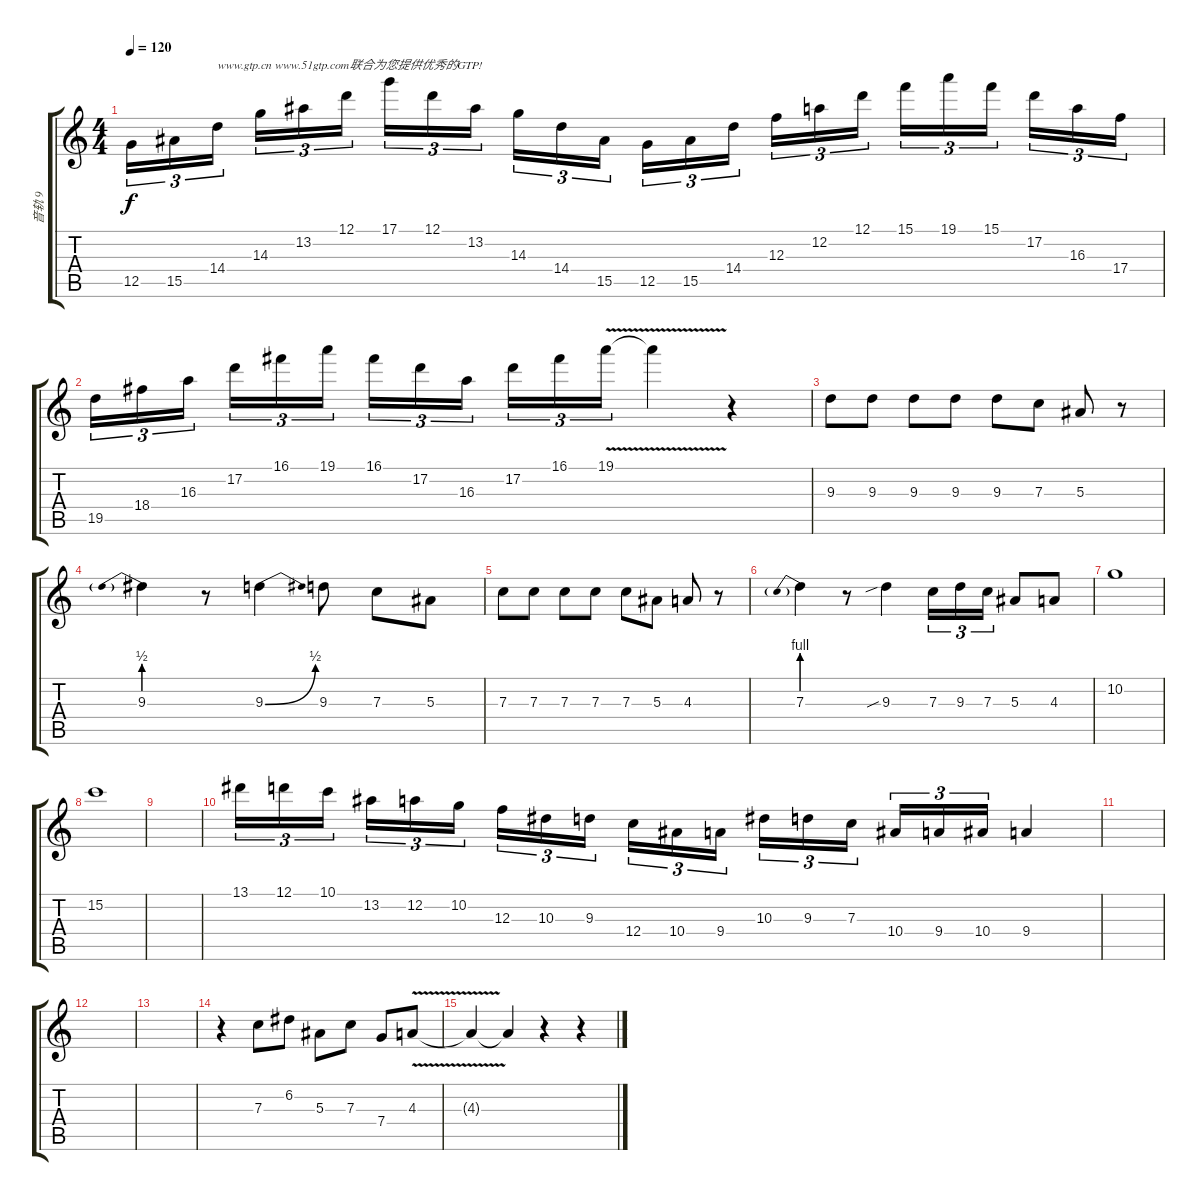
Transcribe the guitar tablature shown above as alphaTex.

\track ("音轨 9" "音轨 9") {instrument overdrivenguitar}
\staff {score tabs}
\tuning (D4 A3 F3 C3 G2 D2) {hide}
\ts (4 4)
\tempo 120
\clef g2
\ks c
12.5.16{tu (3 2) dy f} 15.5.16{tu (3 2)} 14.4.16{tu (3 2) txt "www.gtp.cn www.51gtp.com联合为您提供优秀的GTP!" beam splitsecondary} 14.3.16{tu (3 2)} 13.2.16{tu (3 2)} 12.1.16{tu (3 2)} 17.1.16{tu (3 2)} 12.1.16{tu (3 2)} 13.2.16{tu (3 2) beam splitsecondary} 14.3.16{tu (3 2)} 14.4.16{tu (3 2)} 15.5.16{tu (3 2)} 12.5.16{tu (3 2)} 15.5.16{tu (3 2)} 14.4.16{tu (3 2) beam splitsecondary} 12.3.16{tu (3 2)} 12.2.16{tu (3 2)} 12.1.16{tu (3 2)} 15.1.16{tu (3 2)} 19.1.16{tu (3 2)} 15.1.16{tu (3 2) beam splitsecondary} 17.2.16{tu (3 2)} 16.3.16{tu (3 2)} 17.4.16{tu (3 2)} |
19.5.16{tu (3 2)} 18.4.16{tu (3 2)} 16.3.16{tu (3 2) beam splitsecondary} 17.2.16{tu (3 2)} 16.1.16{tu (3 2)} 19.1.16{tu (3 2)} 16.1.16{tu (3 2)} 17.2.16{tu (3 2)} 16.3.16{tu (3 2) beam splitsecondary} 17.2.16{tu (3 2)} 16.1.16{tu (3 2)} 19.1{v}.16{tu (3 2)} 19.1{t}.4 r.4 |
9.3.8 9.3.8 9.3.8 9.3.8 9.3.8 7.3.8 5.3.8 r.8 |
9.3{be (prebend 0 2 60 2)}.4 r.8 9.3{be (bend 0 0 60 2)}.4 9.3.8 7.3.8 5.3.8 |
7.3.8 7.3.8 7.3.8 7.3.8 7.3.8 5.3.8 4.3.8 r.8 |
7.3{be (prebend 0 4 60 4)}.4 r.8 9.3{sib}.4 7.3.16{tu (3 2)} 9.3.16{tu (3 2)} 7.3.16{tu (3 2)} 5.3.8 4.3.8 |
10.2.1 |
15.2.1 |
|
13.1.16{tu (3 2)} 12.1.16{tu (3 2)} 10.1.16{tu (3 2) beam splitsecondary} 13.2.16{tu (3 2)} 12.2.16{tu (3 2)} 10.2.16{tu (3 2)} 12.3.16{tu (3 2)} 10.3.16{tu (3 2)} 9.3.16{tu (3 2) beam splitsecondary} 12.4.16{tu (3 2)} 10.4.16{tu (3 2)} 9.4.16{tu (3 2)} 10.3.16{tu (3 2)} 9.3.16{tu (3 2)} 7.3.16{tu (3 2) beam splitsecondary} 10.4.16{tu (3 2)} 9.4.16{tu (3 2)} 10.4.16{tu (3 2)} 9.4.4 |
|
|
|
r.4 7.3.8 6.2.8 5.3.8 7.3.8 7.4.8 4.3{v}.8 |
4.3{t}.4 4.3{t}.4 r.4 r.4
